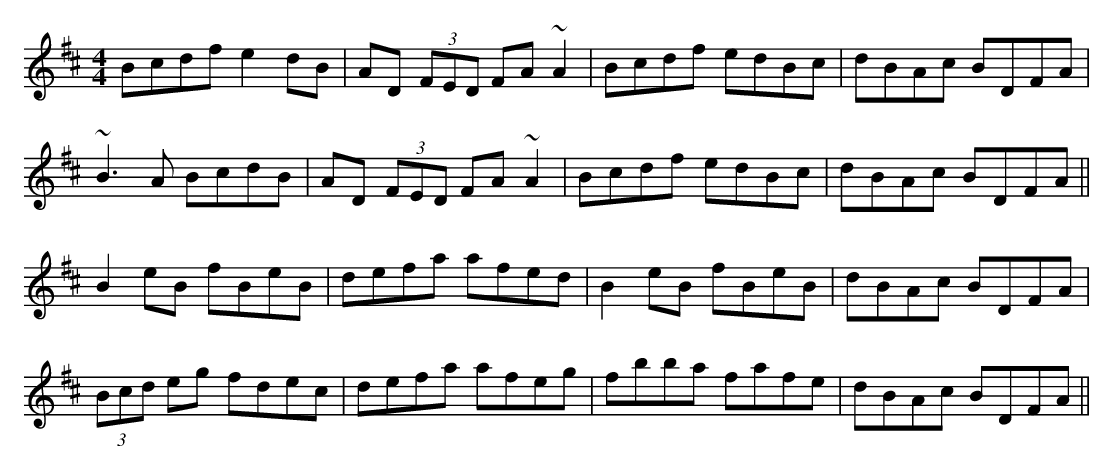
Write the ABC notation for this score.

X:1
M:4/4
K:Bmin
Bcdf e2dB|AD (3FED FA~A2|Bcdf edBc|dBAc BDFA|
~B3A BcdB|AD (3FED FA~A2|Bcdf edBc|dBAc BDFA||
B2eB fBeB|defa afed|B2eB fBeB|dBAc BDFA|
(3Bcd eg fdec|defa afeg|fbba fafe|dBAc BDFA||
